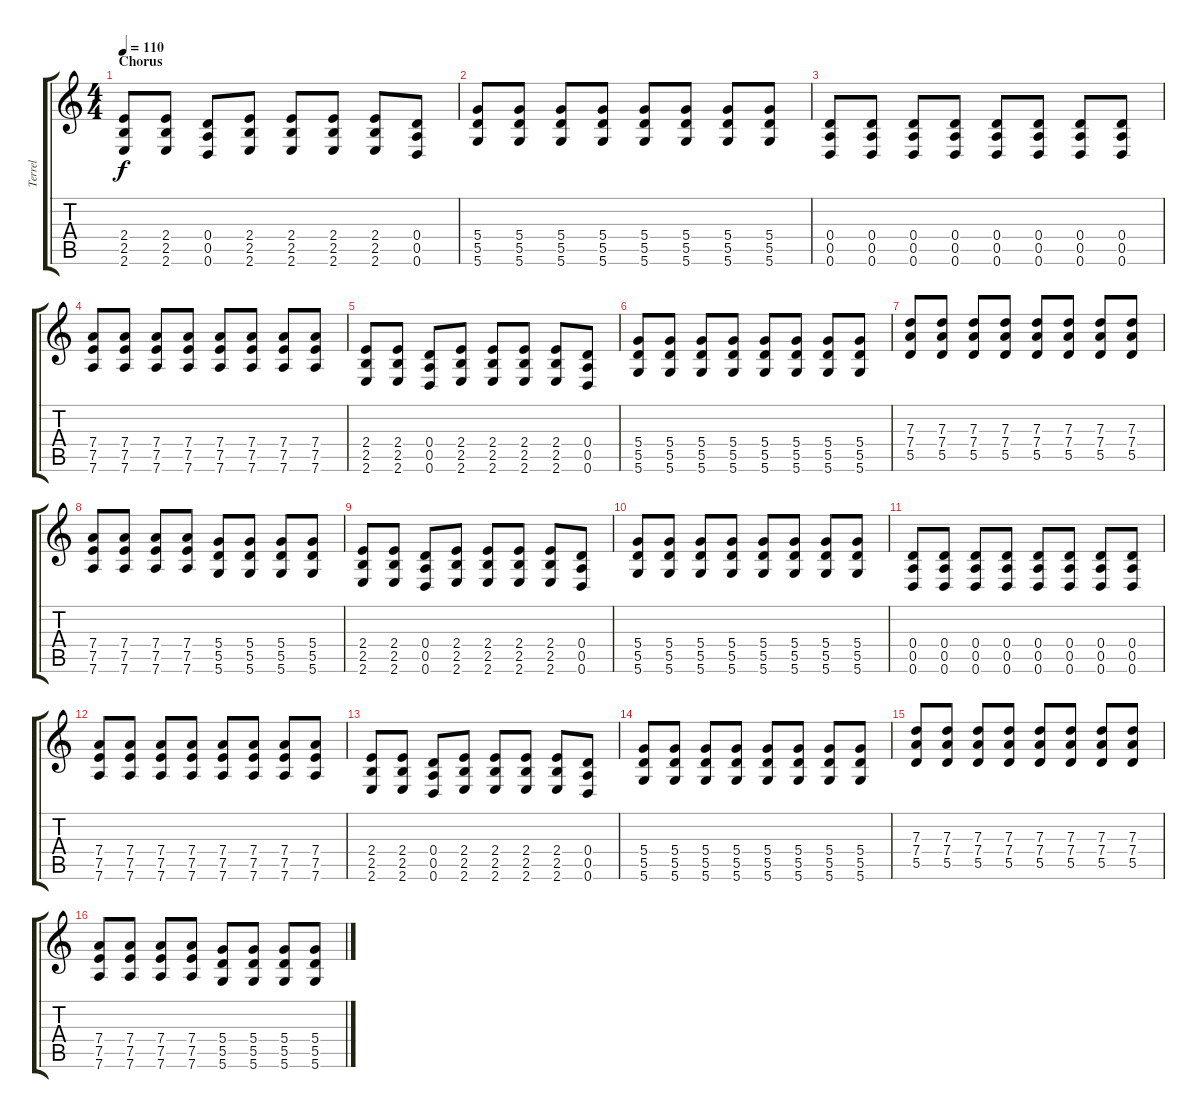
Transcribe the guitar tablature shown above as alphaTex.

\track ("Terrel" "Terrel") {instrument distortionguitar}
\staff {score tabs}
\tuning (E4 B3 G3 D3 A2 D2) {hide}
\ts (4 4)
\section ("" "Chorus")
\tempo 110
\clef g2
\ks c
(2.4 2.5 2.6).8{dy f} (2.4 2.5 2.6).8 (0.4 0.5 0.6).8 (2.4 2.5 2.6).8 (2.4 2.5 2.6).8 (2.4 2.5 2.6).8 (2.4 2.5 2.6).8 (0.4 0.5 0.6).8 |
(5.4 5.5 5.6).8 (5.4 5.5 5.6).8 (5.4 5.5 5.6).8 (5.4 5.5 5.6).8 (5.4 5.5 5.6).8 (5.4 5.5 5.6).8 (5.4 5.5 5.6).8 (5.4 5.5 5.6).8 |
(0.4 0.5 0.6).8 (0.4 0.5 0.6).8 (0.4 0.5 0.6).8 (0.4 0.5 0.6).8 (0.4 0.5 0.6).8 (0.4 0.5 0.6).8 (0.4 0.5 0.6).8 (0.4 0.5 0.6).8 |
(7.4 7.5 7.6).8 (7.4 7.5 7.6).8 (7.4 7.5 7.6).8 (7.4 7.5 7.6).8 (7.4 7.5 7.6).8 (7.4 7.5 7.6).8 (7.4 7.5 7.6).8 (7.4 7.5 7.6).8 |
(2.4 2.5 2.6).8 (2.4 2.5 2.6).8 (0.4 0.5 0.6).8 (2.4 2.5 2.6).8 (2.4 2.5 2.6).8 (2.4 2.5 2.6).8 (2.4 2.5 2.6).8 (0.4 0.5 0.6).8 |
(5.4 5.5 5.6).8 (5.4 5.5 5.6).8 (5.4 5.5 5.6).8 (5.4 5.5 5.6).8 (5.4 5.5 5.6).8 (5.4 5.5 5.6).8 (5.4 5.5 5.6).8 (5.4 5.5 5.6).8 |
(7.3 7.4 5.5).8 (7.3 7.4 5.5).8 (7.3 7.4 5.5).8 (7.3 7.4 5.5).8 (7.3 7.4 5.5).8 (7.3 7.4 5.5).8 (7.3 7.4 5.5).8 (7.3 7.4 5.5).8 |
(7.4 7.5 7.6).8 (7.4 7.5 7.6).8 (7.4 7.5 7.6).8 (7.4 7.5 7.6).8 (5.4 5.5 5.6).8 (5.4 5.5 5.6).8 (5.4 5.5 5.6).8 (5.4 5.5 5.6).8 |
(2.4 2.5 2.6).8 (2.4 2.5 2.6).8 (0.4 0.5 0.6).8 (2.4 2.5 2.6).8 (2.4 2.5 2.6).8 (2.4 2.5 2.6).8 (2.4 2.5 2.6).8 (0.4 0.5 0.6).8 |
(5.4 5.5 5.6).8 (5.4 5.5 5.6).8 (5.4 5.5 5.6).8 (5.4 5.5 5.6).8 (5.4 5.5 5.6).8 (5.4 5.5 5.6).8 (5.4 5.5 5.6).8 (5.4 5.5 5.6).8 |
(0.4 0.5 0.6).8 (0.4 0.5 0.6).8 (0.4 0.5 0.6).8 (0.4 0.5 0.6).8 (0.4 0.5 0.6).8 (0.4 0.5 0.6).8 (0.4 0.5 0.6).8 (0.4 0.5 0.6).8 |
(7.4 7.5 7.6).8 (7.4 7.5 7.6).8 (7.4 7.5 7.6).8 (7.4 7.5 7.6).8 (7.4 7.5 7.6).8 (7.4 7.5 7.6).8 (7.4 7.5 7.6).8 (7.4 7.5 7.6).8 |
(2.4 2.5 2.6).8 (2.4 2.5 2.6).8 (0.4 0.5 0.6).8 (2.4 2.5 2.6).8 (2.4 2.5 2.6).8 (2.4 2.5 2.6).8 (2.4 2.5 2.6).8 (0.4 0.5 0.6).8 |
(5.4 5.5 5.6).8 (5.4 5.5 5.6).8 (5.4 5.5 5.6).8 (5.4 5.5 5.6).8 (5.4 5.5 5.6).8 (5.4 5.5 5.6).8 (5.4 5.5 5.6).8 (5.4 5.5 5.6).8 |
(7.3 7.4 5.5).8 (7.3 7.4 5.5).8 (7.3 7.4 5.5).8 (7.3 7.4 5.5).8 (7.3 7.4 5.5).8 (7.3 7.4 5.5).8 (7.3 7.4 5.5).8 (7.3 7.4 5.5).8 |
(7.4 7.5 7.6).8 (7.4 7.5 7.6).8 (7.4 7.5 7.6).8 (7.4 7.5 7.6).8 (5.4 5.5 5.6).8 (5.4 5.5 5.6).8 (5.4 5.5 5.6).8 (5.4 5.5 5.6).8
